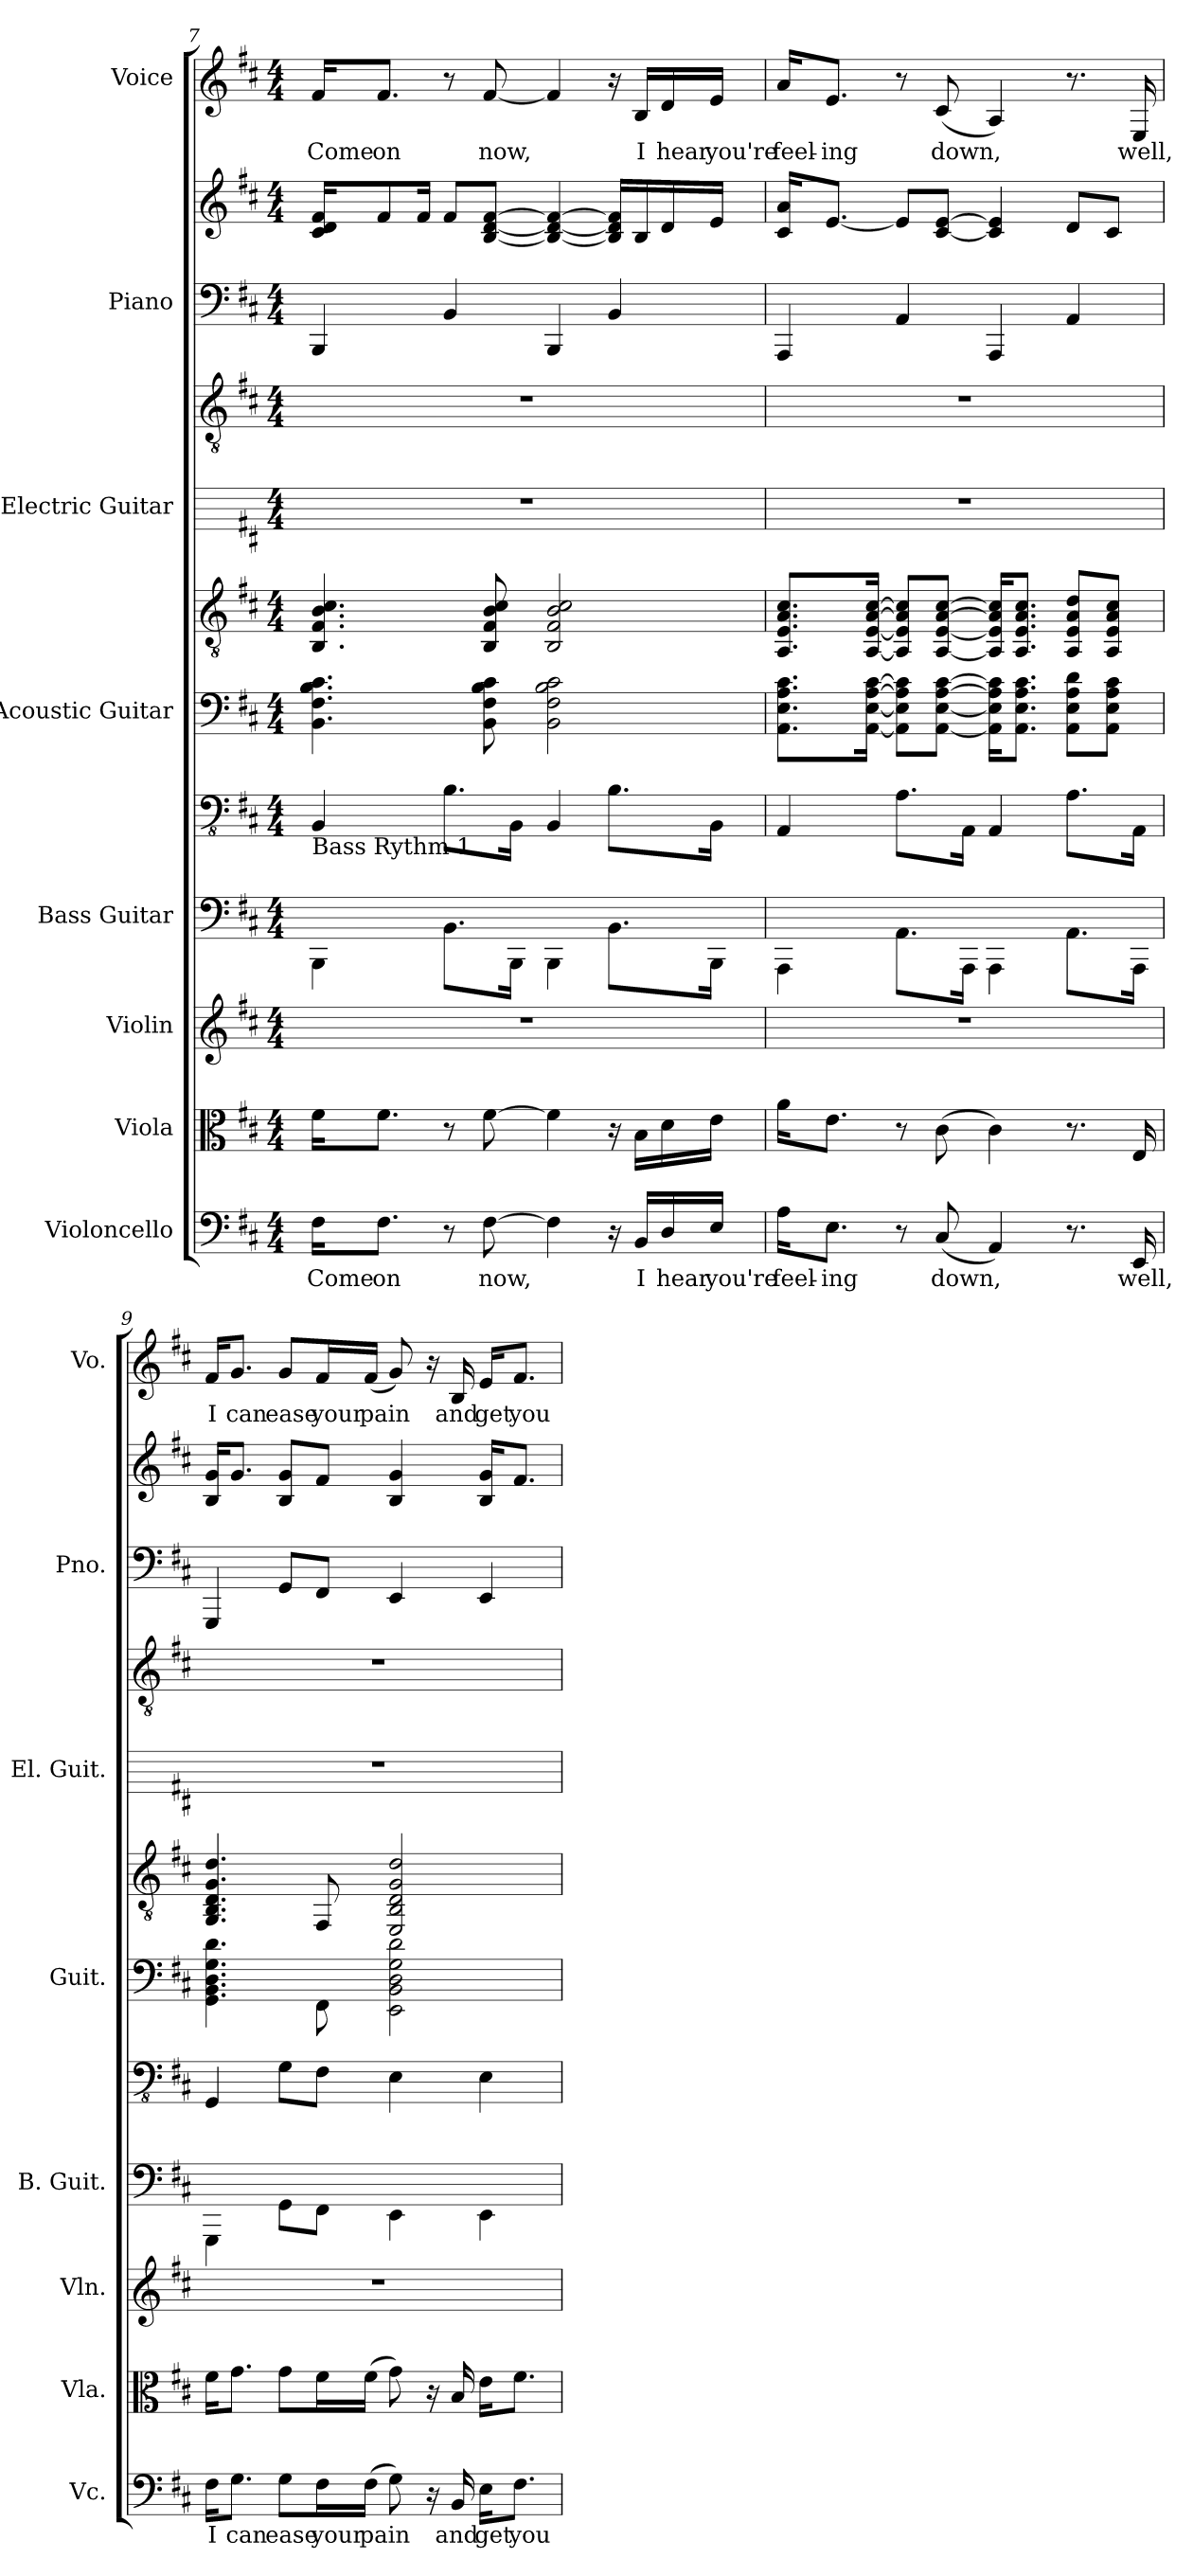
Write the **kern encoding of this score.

**kern	**text	**kern	**kern	**kern	**kern	**kern	**kern	**kern	**kern	**kern	**kern	**kern	**text
*part8	*part8	*part7	*part6	*part5	*part5	*part4	*part4	*part3	*part3	*part2	*part2	*part1	*part1
*staff12	*staff12	*staff11	*staff10	*staff9	*staff8	*staff7	*staff6	*staff5	*staff4	*staff3	*staff2	*staff1	*staff1
*I"Violoncello	*	*I"Viola	*I"Violin	*I"Bass Guitar	*	*I"Acoustic Guitar	*	*I"Electric Guitar	*	*I"Piano	*	*I"Voice	*
*I'Vc.	*	*I'Vla.	*I'Vln.	*I'B. Guit.	*	*I'Guit.	*	*I'El. Guit.	*	*I'Pno.	*	*I'Vo.	*
*clefF4	*	*clefC3	*clefG2	*	*clefFv4	*	*clefGv2	*	*clefGv2	*clefF4	*clefG2	*clefG2	*
*k[f#c#]	*	*k[f#c#]	*k[f#c#]	*k[f#c#]	*k[f#c#]	*k[f#c#]	*k[f#c#]	*k[f#c#]	*k[f#c#]	*k[f#c#]	*k[f#c#]	*k[f#c#]	*
*M4/4	*	*M4/4	*M4/4	*M4/4	*M4/4	*M4/4	*M4/4	*M4/4	*M4/4	*M4/4	*M4/4	*M4/4	*
=7	=7	=7	=7	=7	=7	=7	=7	=7	=7	=7	=7	=7	=7
!	!	!	!	!	!LO:TX:b:t=Bass Rythm 1	!	!	!	!	!	!	!	!
16F#\KL	Come	16f#\KL	1r	4BBB\	4BBB/	4.BB\ 4.F#\ 4.B\ 4.c#\	4.BB/ 4.F#/ 4.B/ 4.c#/	1r	1r	4BBB/	16c#/ 16d/ 16f#/KL	16f#/KL	Come
8.F#\J	on	8.f#\J	.	.	.	.	.	.	.	.	8f#/	8.f#/J	on
.	.	.	.	.	.	.	.	.	.	.	16f#/Jk	.	.
8r	.	8r	.	8.BB\L	8.BB\L	.	.	.	.	4BB/	8f#/L	8r	.
[8F#\	now,	[8f#\	.	.	.	8BB\ 8F#\ 8B\ 8c#\	8BB/ 8F#/ 8B/ 8c#/	.	.	.	[8B/ [8d/ [8f#/J	[8f#/	now,
.	.	.	.	16BBB\Jk	16BBB\Jk	.	.	.	.	.	.	.	.
4F#\]	.	4f#\]	.	4BBB\	4BBB/	2BB\ 2F#\ 2B\ 2c#\	2BB/ 2F#/ 2B/ 2c#/	.	.	4BBB/	4B/_ 4d/_ 4f#/_	4f#/]	.
16r	.	16r	.	8.BB\L	8.BB\L	.	.	.	.	4BB/	16B/] 16d/] 16f#/]LL	16r	.
16BB/LL	I	16B\LL	.	.	.	.	.	.	.	.	16B/	16B/LL	I
16D/	hear	16d\	.	.	.	.	.	.	.	.	16d/	16d/	hear
16E/JJ	you're	16e\JJ	.	16BBB\Jk	16BBB\Jk	.	.	.	.	.	16e/JJ	16e/JJ	you're
!!LO:PB:g=z
=8	=8	=8	=8	=8	=8	=8	=8	=8	=8	=8	=8	=8	=8
16A\KL	feel-	16a\KL	1r	4AAA\	4AAA/	8.AA\ 8.E\ 8.A\ 8.c#\L	8.AA/ 8.E/ 8.A/ 8.c#/L	1r	1r	4AAA/	16c#/ 16a/KL	16a/KL	feel-
8.E\J	-ing	8.e\J	.	.	.	.	.	.	.	.	[8.e/J	8.e/J	-ing
.	.	.	.	.	.	[16AA\ [16E\ [16A\ [16c#\Jk	[16AA/ [16E/ [16A/ [16c#/Jk	.	.	.	.	.	.
8r	.	8r	.	8.AA\L	8.AA\L	8AA\] 8E\] 8A\] 8c#\]L	8AA/] 8E/] 8A/] 8c#/]L	.	.	4AA/	8e/L]	8r	.
(8C#/	down,	(8c#\	.	.	.	[8AA\ [8E\ [8A\ [8c#\J	[8AA/ [8E/ [8A/ [8c#/J	.	.	.	[8c#/ [8e/J	(8c#/	down,
.	.	.	.	16AAA\Jk	16AAA\Jk	.	.	.	.	.	.	.	.
4AA/)	.	4c#\)	.	4AAA\	4AAA/	16AA\] 16E\] 16A\] 16c#\]KL	16AA/] 16E/] 16A/] 16c#/]KL	.	.	4AAA/	4c#/] 4e/]	4A/)	.
.	.	.	.	.	.	8.AA\ 8.E\ 8.A\ 8.c#\J	8.AA/ 8.E/ 8.A/ 8.c#/J	.	.	.	.	.	.
8.r	.	8.r	.	8.AA\L	8.AA\L	8AA\ 8E\ 8A\ 8d\L	8AA/ 8E/ 8A/ 8d/L	.	.	4AA/	8d/L	8.r	.
.	.	.	.	.	.	8AA\ 8E\ 8A\ 8c#\J	8AA/ 8E/ 8A/ 8c#/J	.	.	.	8c#/J	.	.
16EE/	well,	16E/	.	16AAA\Jk	16AAA\Jk	.	.	.	.	.	.	16E/	well,
=9	=9	=9	=9	=9	=9	=9	=9	=9	=9	=9	=9	=9	=9
16F#\KL	I	16f#\KL	1r	4GGG\	4GGG/	4.GG\ 4.BB\ 4.D\ 4.G\ 4.d\	4.GG/ 4.BB/ 4.D/ 4.G/ 4.d/	1r	1r	4GGG/	16B/ 16g/KL	16f#/KL	I
8.G\J	can	8.g\J	.	.	.	.	.	.	.	.	8.g/J	8.g/J	can
8G\L	ease	8g\L	.	8GG\L	8GG\L	.	.	.	.	8GG/L	8B/ 8g/L	8g/L	ease
16F#\L	your	16f#\L	.	8FF#\J	8FF#\J	8FF#\	8FF#/	.	.	8FF#/J	8f#/J	16f#/L	your
(16F#\JJ	pain	(16f#\JJ	.	.	.	.	.	.	.	.	.	(16f#/JJ	pain
8G\)	.	8g\)	.	4EE\	4EE\	2EE\ 2BB\ 2D\ 2G\ 2d\	2EE/ 2BB/ 2D/ 2G/ 2d/	.	.	4EE/	4B/ 4g/	8g/)	.
16r	.	16r	.	.	.	.	.	.	.	.	.	16r	.
16BB/	and	16B/	.	.	.	.	.	.	.	.	.	16B/	and
16E\KL	get	16e\KL	.	4EE\	4EE\	.	.	.	.	4EE/	16B/ 16g/KL	16e/KL	get
8.F#\J	you	8.f#\J	.	.	.	.	.	.	.	.	8.f#/J	8.f#/J	you
=	=	=	=	=	=	=	=	=	=	=	=	=	=
*-	*-	*-	*-	*-	*-	*-	*-	*-	*-	*-	*-	*-	*-
